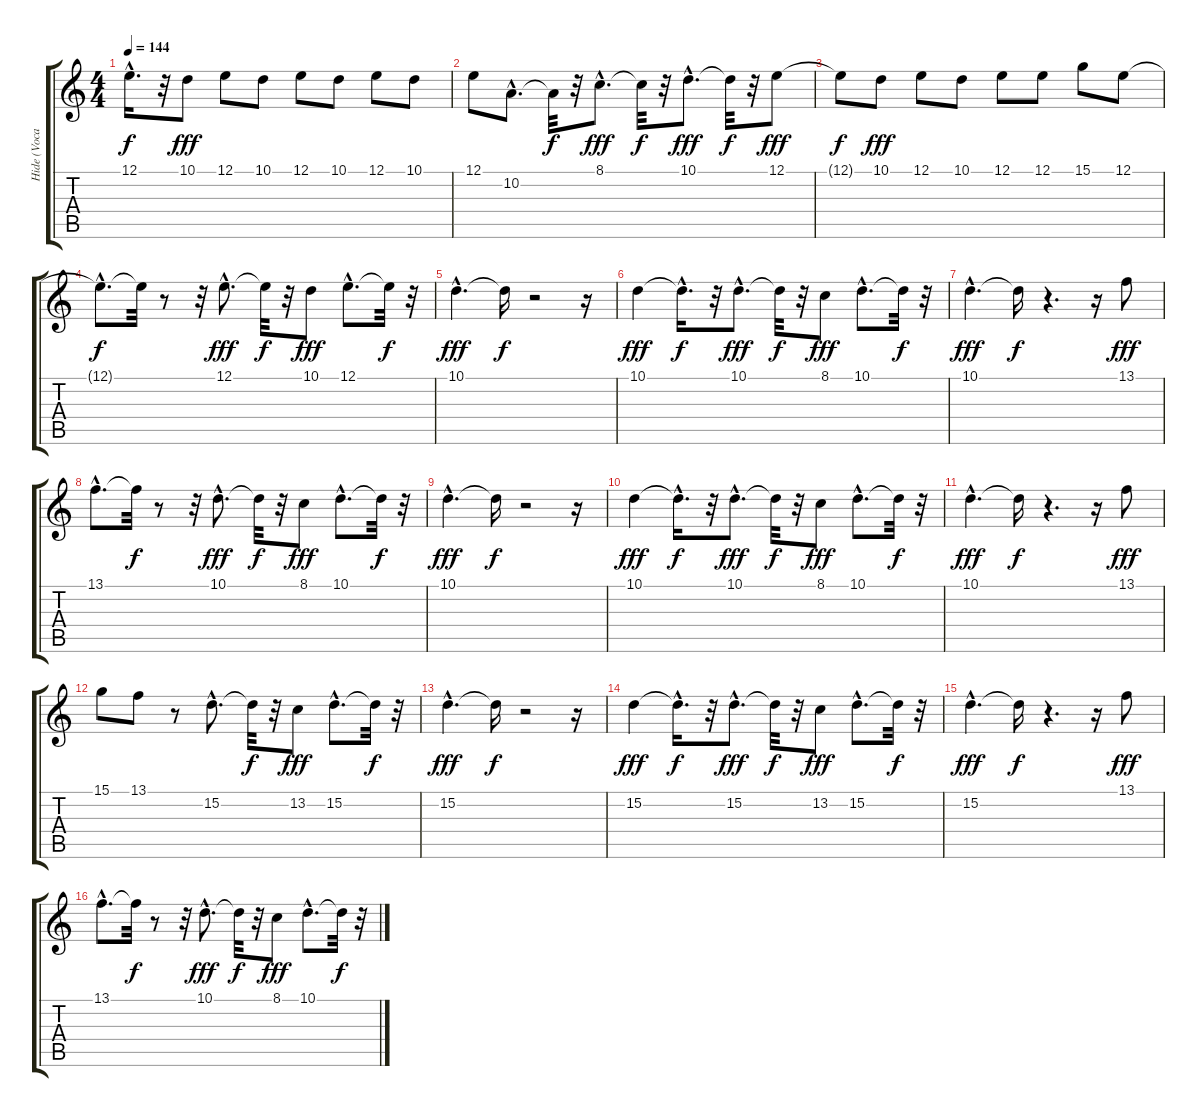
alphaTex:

\track ("Hide (Vocals)" "Hide (Voca") {instrument englishhorn}
\staff {score tabs}
\tuning (E4 B3 G3 D3 A2 E2) {hide}
\ts (4 4)
\tempo 144
\clef g2
\ks c
12.1{hac t}.16{d dy f} r.32 10.1.8{dy fff} 12.1.8 10.1.8 12.1.8 10.1.8 12.1.8 10.1.8 |
12.1.8 10.2{hac}.8{d} 10.2{t}.32{dy f} r.32 8.1{hac}.8{d dy fff} 8.1{t}.32{dy f} r.32 10.1{hac}.8{d dy fff} 10.1{t}.32{dy f} r.32 12.1.8{dy fff} |
12.1{t}.8{dy f} 10.1.8{dy fff} 12.1.8 10.1.8 12.1.8 12.1.8 15.1.8 12.1.8 |
12.1{hac t}.8{d dy f} 12.1{t}.32 r.8 r.32 12.1{hac}.8{d dy fff} 12.1{t}.32{dy f} r.32 10.1.8{dy fff} 12.1{hac}.8{d} 12.1{t}.32{dy f} r.32 |
10.1{hac}.4{d dy fff} 10.1{t}.16{dy f} r.2 r.16 |
10.1.4{dy fff} 10.1{hac t}.16{d dy f} r.32 10.1{hac}.8{d dy fff} 10.1{t}.32{dy f} r.32 8.1.8{dy fff} 10.1{hac}.8{d} 10.1{t}.32{dy f} r.32 |
10.1{hac}.4{d dy fff} 10.1{t}.16{dy f} r.4{d} r.16 13.1.8{dy fff} |
13.1{hac}.8{d} 13.1{t}.32{dy f} r.8 r.32 10.1{hac}.8{d dy fff} 10.1{t}.32{dy f} r.32 8.1.8{dy fff} 10.1{hac}.8{d} 10.1{t}.32{dy f} r.32 |
10.1{hac}.4{d dy fff} 10.1{t}.16{dy f} r.2 r.16 |
10.1.4{dy fff} 10.1{hac t}.16{d dy f} r.32 10.1{hac}.8{d dy fff} 10.1{t}.32{dy f} r.32 8.1.8{dy fff} 10.1{hac}.8{d} 10.1{t}.32{dy f} r.32 |
10.1{hac}.4{d dy fff} 10.1{t}.16{dy f} r.4{d} r.16 13.1.8{dy fff} |
15.1.8 13.1.8 r.8 15.2{hac}.8{d} 15.2{t}.32{dy f} r.32 13.2.8{dy fff} 15.2{hac}.8{d} 15.2{t}.32{dy f} r.32 |
15.2{hac}.4{d dy fff} 15.2{t}.16{dy f} r.2 r.16 |
15.2.4{dy fff} 15.2{hac t}.16{d dy f} r.32 15.2{hac}.8{d dy fff} 15.2{t}.32{dy f} r.32 13.2.8{dy fff} 15.2{hac}.8{d} 15.2{t}.32{dy f} r.32 |
15.2{hac}.4{d dy fff} 15.2{t}.16{dy f} r.4{d} r.16 13.1.8{dy fff} |
13.1{hac}.8{d} 13.1{t}.32{dy f} r.8 r.32 10.1{hac}.8{d dy fff} 10.1{t}.32{dy f} r.32 8.1.8{dy fff} 10.1{hac}.8{d} 10.1{t}.32{dy f} r.32
